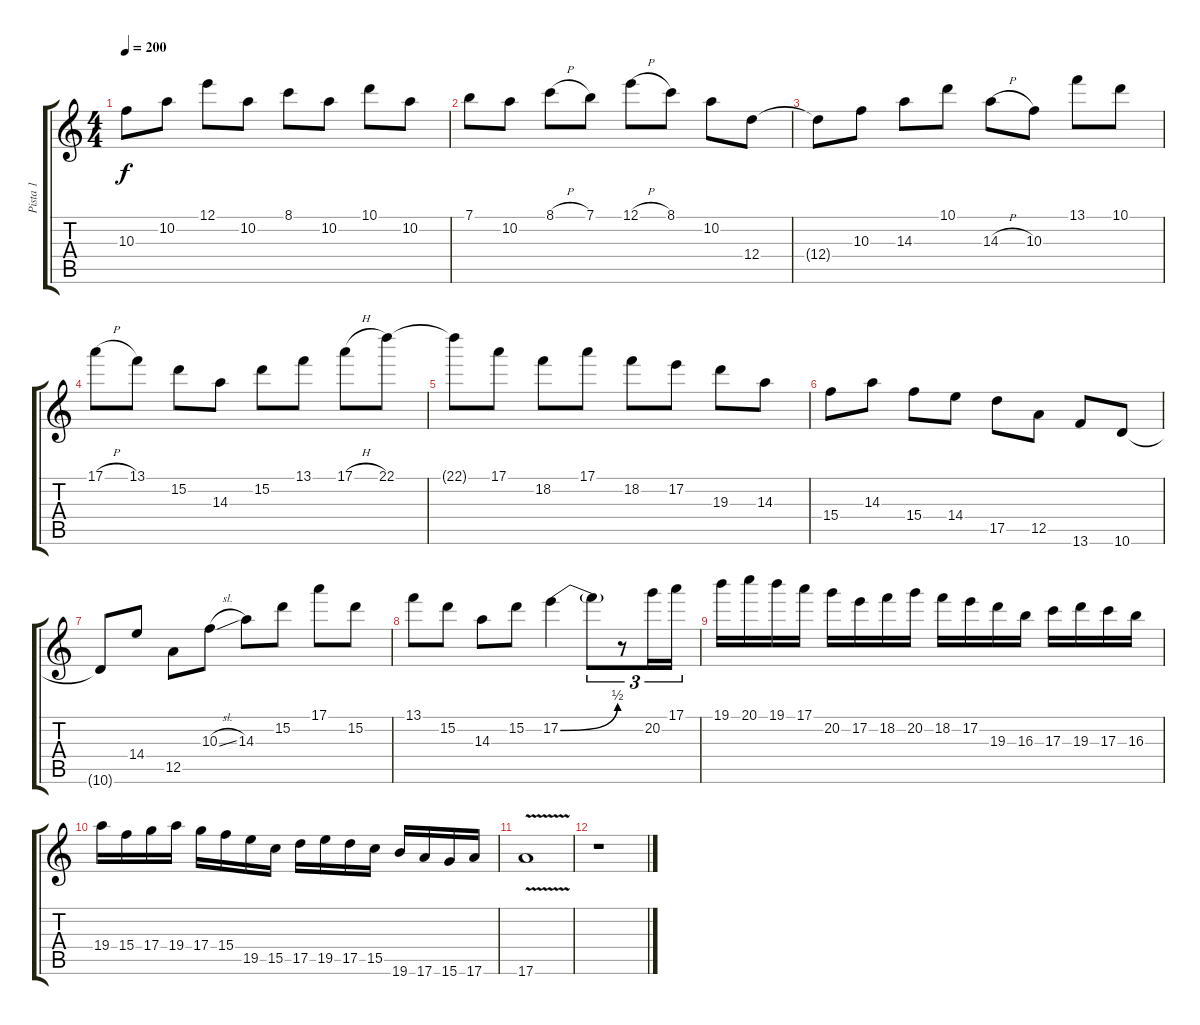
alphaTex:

\track ("Pista 1" "Pista 1") {instrument distortionguitar}
\staff {score tabs}
\tuning (E4 B3 G3 D3 A2 E2) {hide}
\ts (4 4)
\tempo 200
\clef g2
\ks c
10.3{t}.8{dy f} 10.2.8 12.1.8 10.2.8 8.1.8 10.2.8 10.1.8 10.2.8 |
7.1.8 10.2.8 8.1{h}.8 7.1.8 12.1{h}.8 8.1.8 10.2.8 12.4.8 |
12.4{t}.8 10.3.8 14.3.8 10.1.8 14.3{h}.8 10.3.8 13.1.8 10.1.8 |
17.1{h}.8 13.1.8 15.2.8 14.3.8 15.2.8 13.1.8 17.1{h}.8 22.1.8 |
22.1{t}.8 17.1.8 18.2.8 17.1.8 18.2.8 17.2.8 19.3.8 14.3.8 |
15.4.8 14.3.8 15.4.8 14.4.8 17.5.8 12.5.8 13.6.8 10.6.8 |
10.6{t}.8 14.4.8 12.5.8 10.3{sl}.8 14.3.8 15.2.8 17.1.8 15.2.8 |
13.1.8 15.2.8 14.3.8 15.2.8 17.2{be (bend 0 0 60 2)}.4 17.2{t}.8{tu (3 2)} r.8{tu (3 2)} 20.2.16{tu (3 2)} 17.1.16{tu (3 2)} |
19.1.16 20.1.16 19.1.16 17.1.16 20.2.16 17.2.16 18.2.16 20.2.16 18.2.16 17.2.16 19.3.16 16.3.16 17.3.16 19.3.16 17.3.16 16.3.16 |
19.4.16 15.4.16 17.4.16 19.4.16 17.4.16 15.4.16 19.5.16 15.5.16 17.5.16 19.5.16 17.5.16 15.5.16 19.6.16 17.6.16 15.6.16 17.6.16 |
17.6{v}.1 |
r.1
